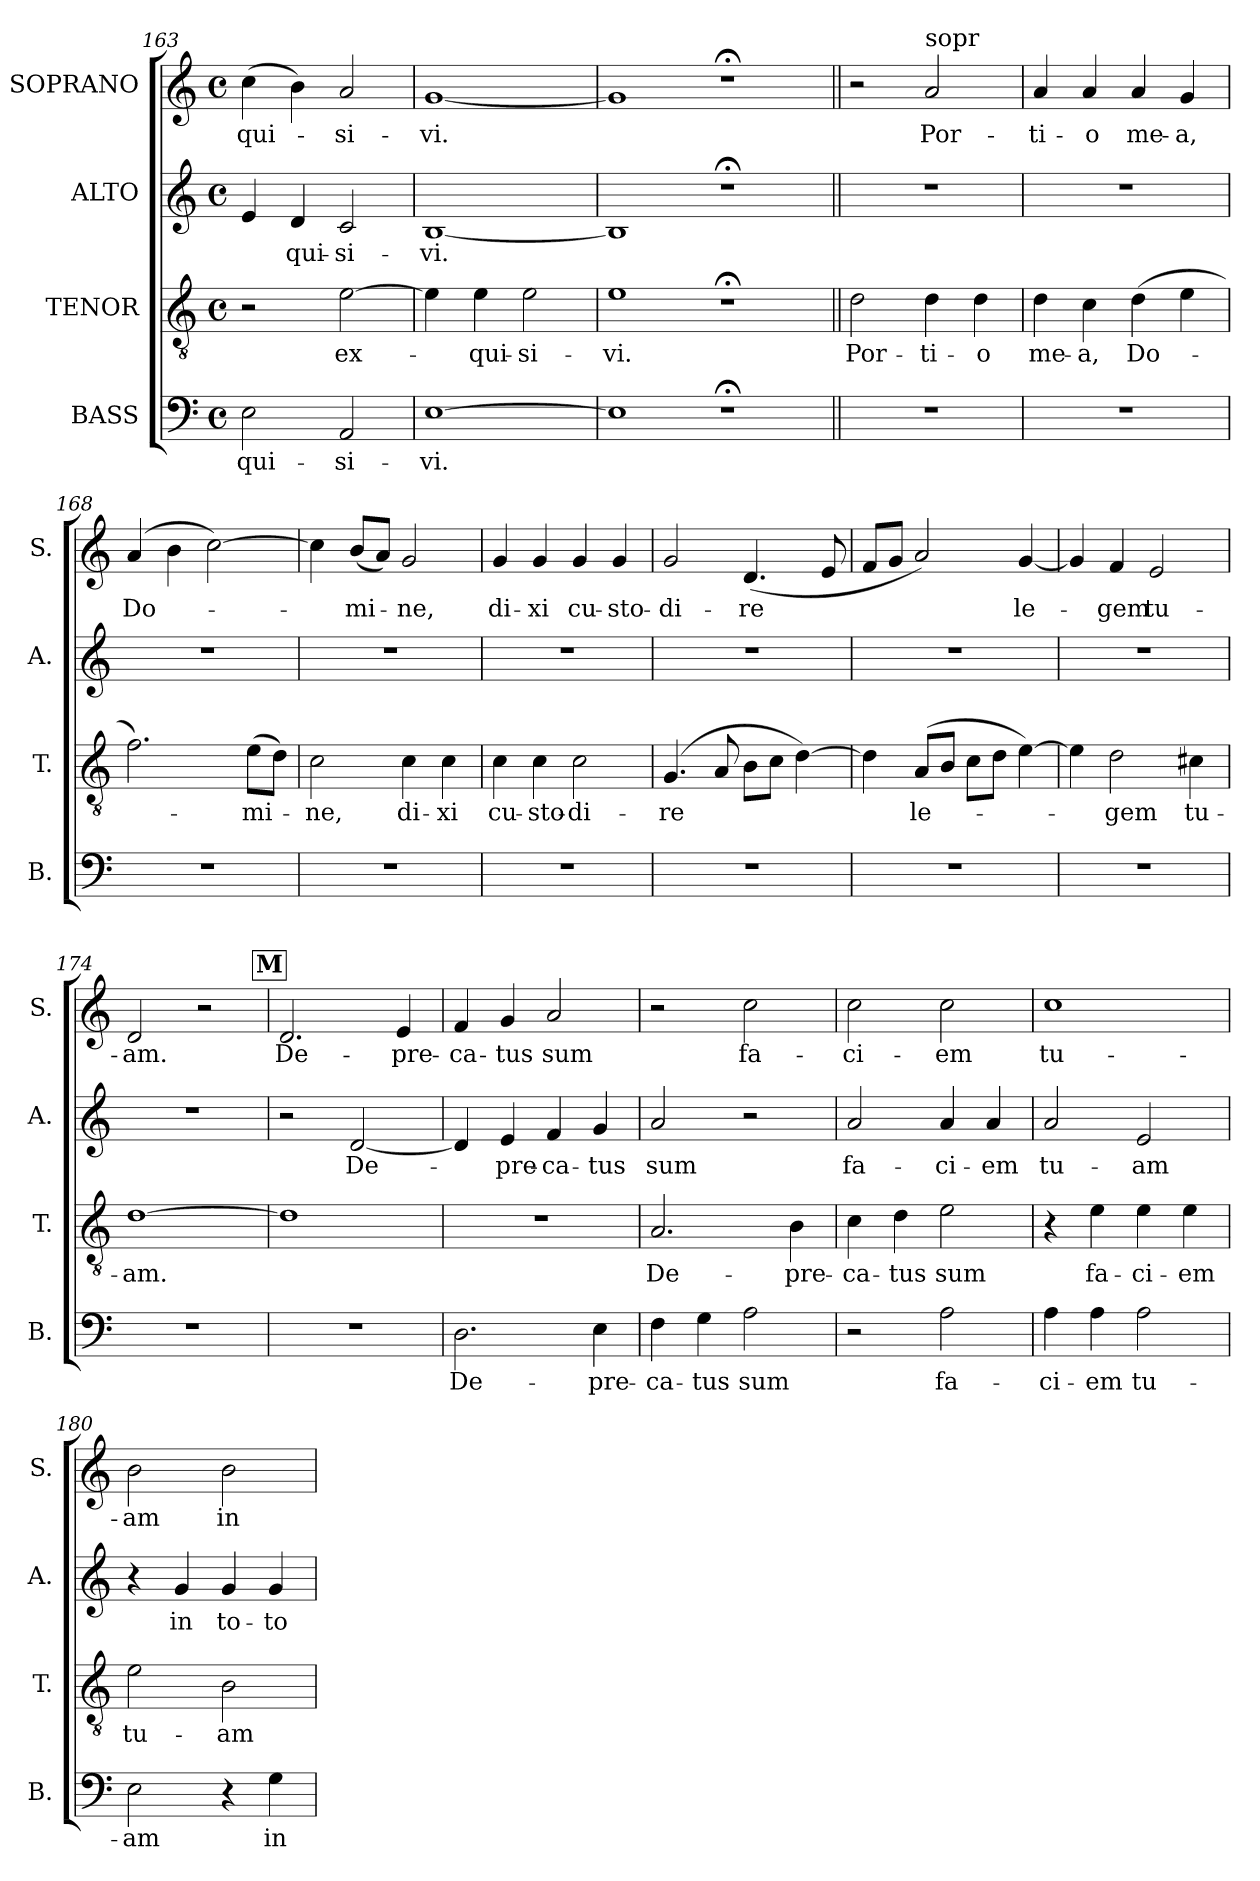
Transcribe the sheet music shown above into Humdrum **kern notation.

**kern	**text	**kern	**text	**kern	**text	**kern	**text
*part4	*part4	*part3	*part3	*part2	*part2	*part1	*part1
*staff4	*staff4	*staff3	*staff3	*staff2	*staff2	*staff1	*staff1
*I"BASS	*	*I"TENOR	*	*I"ALTO	*	*I"SOPRANO	*
*I'B.	*	*I'T.	*	*I'A.	*	*I'S.	*
*clefF4	*	*clefGv2	*	*clefG2	*	*clefG2	*
*	*	*ITrd7c12	*	*	*	*	*
*k[]	*	*k[]	*	*k[]	*	*k[]	*
*C:	*	*C:	*	*C:	*	*C:	*
*M4/4	*	*M4/4	*	*M4/4	*	*M4/4	*
*met(c)	*	*met(c)	*	*met(c)	*	*met(c)	*
=163	=163	=163	=163	=163	=163	=163	=163
!	!LO:LY:b	!	!	!	!	!	!LO:LY:b
2E\	-qui-	2r	.	4e/	.	(>4cc\	-qui-
!	!	!	!	!	!LO:LY:b	!	!
.	.	.	.	4d/	-qui-	4b\)	.
!	!LO:LY:b	!	!LO:LY:b	!	!LO:LY:b	!	!LO:LY:b
2AA/	-si-	[2E\	ex-	2c/	-si-	2a/	-si-
=164	=164	=164	=164	=164	=164	=164	=164
!	!LO:LY:b	!	!	!	!LO:LY:b	!	!LO:LY:b
[1E	-vi.	4E\]	.	[1B	-vi.	[1g	-vi.
!	!	!	!LO:LY:b	!	!	!	!
.	.	4E\	-qui-	.	.	.	.
!	!	!	!LO:LY:b	!	!	!	!
.	.	2E\	-si-	.	.	.	.
=165	=165	=165	=165	=165	=165	=165	=165
!	!	!	!LO:LY:b	!	!	!	!
1E]	.	1E	-vi.	1B]	.	1g]	.
1r;<	.	1r;<	.	1r;<	.	1r;<	.
!!LO:PB:g=z
=166||	=166||	=166||	=166||	=166||	=166||	=166||	=166||
!!LO:REH:place=s1:a:B:fs=18:t=L
*	*	*	*	*	*	*MM128	*
!	!	!	!LO:LY:b	!	!	!	!
1r	.	2D\	Por-	1r	.	2r	.
!	!	!	!	!	!	!LO:TX:a:t=sopr	!
!	!	!	!LO:LY:b	!	!	!	!LO:LY:b
.	.	4D\	-ti-	.	.	2a/	Por-
!	!	!	!LO:LY:b	!	!	!	!
.	.	4D\	-o	.	.	.	.
=167	=167	=167	=167	=167	=167	=167	=167
!	!	!	!LO:LY:b	!	!	!	!LO:LY:b
1r	.	4D\	me-	1r	.	4a/	-ti-
!	!	!	!LO:LY:b	!	!	!	!LO:LY:b
.	.	4C\	-a,	.	.	4a/	-o
!	!	!	!LO:LY:b	!	!	!	!LO:LY:b
.	.	(>4D\	Do-	.	.	4a/	me-
!	!	!	!	!	!	!	!LO:LY:b
.	.	4E\	.	.	.	4g/	-a,
=168	=168	=168	=168	=168	=168	=168	=168
!	!	!	!	!	!	!	!LO:LY:b
1r	.	2.F\)	.	1r	.	(>4a/	Do-
.	.	.	.	.	.	4b\	.
.	.	.	.	.	.	[2cc\)	.
!	!	!	!LO:LY:b	!	!	!	!
.	.	(>8E\L	-mi-	.	.	.	.
.	.	8D\J)	.	.	.	.	.
=169	=169	=169	=169	=169	=169	=169	=169
!	!	!	!LO:LY:b	!	!	!	!
1r	.	2C\	-ne,	1r	.	4cc\]	.
!	!	!	!	!	!	!	!LO:LY:b
.	.	.	.	.	.	(<8b/L	-mi-
.	.	.	.	.	.	8a/J)	.
!	!	!	!LO:LY:b	!	!	!	!LO:LY:b
.	.	4C\	di-	.	.	2g/	-ne,
!	!	!	!LO:LY:b	!	!	!	!
.	.	4C\	-xi	.	.	.	.
=170	=170	=170	=170	=170	=170	=170	=170
!	!	!	!LO:LY:b	!	!	!	!LO:LY:b
1r	.	4C\	cu-	1r	.	4g/	di-
!	!	!	!LO:LY:b	!	!	!	!LO:LY:b
.	.	4C\	-sto-	.	.	4g/	-xi
!	!	!	!LO:LY:b	!	!	!	!LO:LY:b
.	.	2C\	-di-	.	.	4g/	cu-
!	!	!	!	!	!	!	!LO:LY:b
.	.	.	.	.	.	4g/	-sto-
=171	=171	=171	=171	=171	=171	=171	=171
!	!	!	!LO:LY:b	!	!	!	!LO:LY:b
1r	.	(>4.GG/	-re	1r	.	2g/	-di-
.	.	8AA/	.	.	.	.	.
!	!	!	!	!	!	!	!LO:LY:b
.	.	8BB\L	.	.	.	(<4.d/	-re
.	.	8C\J	.	.	.	.	.
.	.	[4D\)	.	.	.	.	.
.	.	.	.	.	.	8e/	.
=172	=172	=172	=172	=172	=172	=172	=172
1r	.	4D\]	.	1r	.	8f/L	.
.	.	.	.	.	.	8g/J	.
!	!	!	!LO:LY:b	!	!	!	!
.	.	(>8AA/L	le-	.	.	2a/)	.
.	.	8BB/J	.	.	.	.	.
.	.	8C\L	.	.	.	.	.
.	.	8D\J	.	.	.	.	.
!	!	!	!	!	!	!	!LO:LY:b
.	.	[4E\)	.	.	.	[4g/	le-
=173	=173	=173	=173	=173	=173	=173	=173
1r	.	4E\]	.	1r	.	4g/]	.
!	!	!	!LO:LY:b	!	!	!	!LO:LY:b
.	.	2D\	-gem	.	.	4f/	-gem
!	!	!	!	!	!	!	!LO:LY:b
.	.	.	.	.	.	2e/	tu-
!	!	!	!LO:LY:b	!	!	!	!
.	.	4C#X\	tu-	.	.	.	.
=174	=174	=174	=174	=174	=174	=174	=174
!	!	!	!LO:LY:b	!	!	!	!LO:LY:b
1r	.	[1D	-am.	1r	.	2d/	-am.
.	.	.	.	.	.	2r	.
!!LO:LB:g=z
!!LO:REH:place=s1:a:B:fs=18:t=M
=175	=175	=175	=175	=175	=175	=175	=175
!	!	!	!	!	!	!	!LO:LY:b
1r	.	1D]	.	2r	.	2.d/	De-
!	!	!	!	!	!LO:LY:b	!	!
.	.	.	.	[2d/	De-	.	.
!	!	!	!	!	!	!	!LO:LY:b
.	.	.	.	.	.	4e/	-pre-
=176	=176	=176	=176	=176	=176	=176	=176
!	!LO:LY:b	!	!	!	!	!	!LO:LY:b
2.D\	De-	1r	.	4d/]	.	4f/	-ca-
!	!	!	!	!	!LO:LY:b	!	!LO:LY:b
.	.	.	.	4e/	-pre-	4g/	-tus
!	!	!	!	!	!LO:LY:b	!	!LO:LY:b
.	.	.	.	4f/	-ca-	2a/	sum
!	!LO:LY:b	!	!	!	!LO:LY:b	!	!
4E\	-pre-	.	.	4g/	-tus	.	.
=177	=177	=177	=177	=177	=177	=177	=177
!	!LO:LY:b	!	!LO:LY:b	!	!LO:LY:b	!	!
4F\	-ca-	2.AA/	De-	2a/	sum	2r	.
!	!LO:LY:b	!	!	!	!	!	!
4G\	-tus	.	.	.	.	.	.
!	!LO:LY:b	!	!	!	!	!	!LO:LY:b
2A\	sum	.	.	2r	.	2cc\	fa-
!	!	!	!LO:LY:b	!	!	!	!
.	.	4BB\	-pre-	.	.	.	.
=178	=178	=178	=178	=178	=178	=178	=178
!	!	!	!LO:LY:b	!	!LO:LY:b	!	!LO:LY:b
2r	.	4C\	-ca-	2a/	fa-	2cc\	-ci-
!	!	!	!LO:LY:b	!	!	!	!
.	.	4D\	-tus	.	.	.	.
!	!LO:LY:b	!	!LO:LY:b	!	!LO:LY:b	!	!LO:LY:b
2A\	fa-	2E\	sum	4a/	-ci-	2cc\	-em
!	!	!	!	!	!LO:LY:b	!	!
.	.	.	.	4a/	-em	.	.
=179	=179	=179	=179	=179	=179	=179	=179
!	!LO:LY:b	!	!	!	!LO:LY:b	!	!LO:LY:b
4A\	-ci-	4r	.	2a/	tu-	1cc	tu-
!	!LO:LY:b	!	!LO:LY:b	!	!	!	!
4A\	-em	4E\	fa-	.	.	.	.
!	!LO:LY:b	!	!LO:LY:b	!	!LO:LY:b	!	!
2A\	tu-	4E\	-ci-	2e/	-am	.	.
!	!	!	!LO:LY:b	!	!	!	!
.	.	4E\	-em	.	.	.	.
=180	=180	=180	=180	=180	=180	=180	=180
!	!LO:LY:b	!	!LO:LY:b	!	!	!	!LO:LY:b
2E\	-am	2E\	tu-	4r	.	2b\	-am
!	!	!	!	!	!LO:LY:b	!	!
.	.	.	.	4g/	in	.	.
!	!	!	!LO:LY:b	!	!LO:LY:b	!	!LO:LY:b
4r	.	2BB\	-am	4g/	to-	2b\	in
!	!LO:LY:b	!	!	!	!LO:LY:b	!	!
4G\	in	.	.	4g/	-to	.	.
=	=	=	=	=	=	=	=
*-	*-	*-	*-	*-	*-	*-	*-
